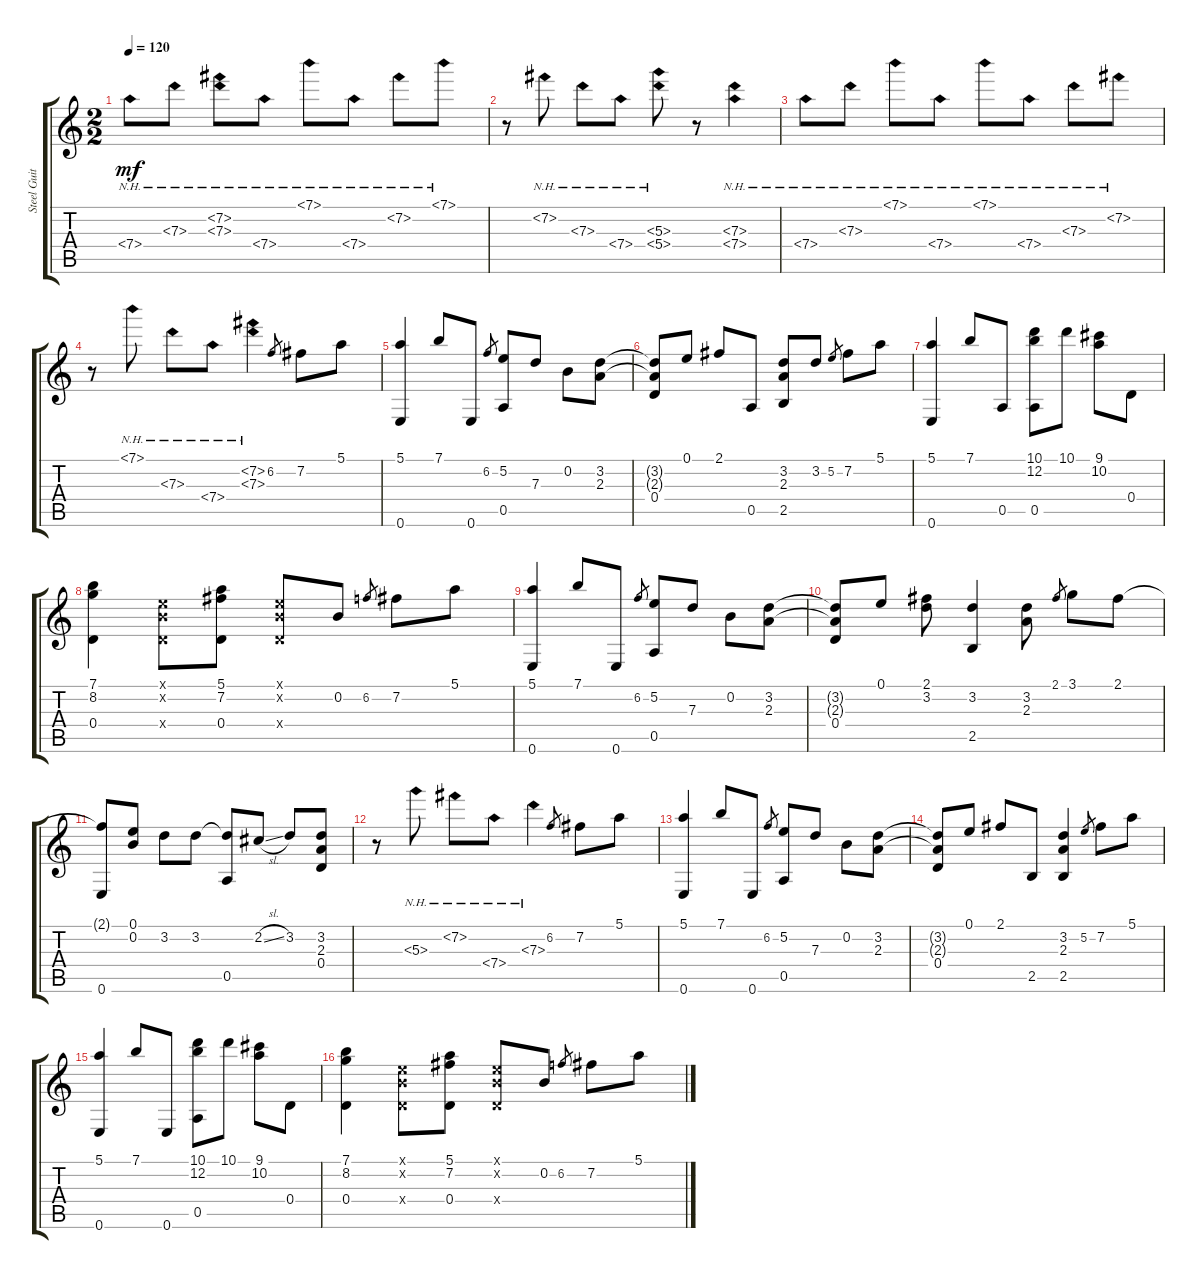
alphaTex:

\track ("Steel Guitar" "Steel Guit") {instrument acousticguitarsteel}
\staff {score tabs}
\tuning (E4 B3 G3 D3 A2 E2) {hide}
\ts (2 2)
\tempo 120
\clef g2
\ks c
7.4{nh}.8{dy mf instrument acousticguitarsteel} 7.3{nh}.8 (7.2{nh} 7.3{nh}).8 7.4{nh}.8 7.1{nh}.8 7.4{nh}.8 7.2{nh}.8 7.1{nh}.8 |
r.8 7.2{nh}.8 7.3{nh}.8 7.4{nh}.8 (5.3{nh} 5.4{nh}).8 r.8 (7.3{nh} 7.4{nh}).4 |
7.4{nh}.8 7.3{nh}.8 7.1{nh}.8 7.4{nh}.8 7.1{nh}.8 7.4{nh}.8 7.3{nh}.8 7.2{nh}.8 |
r.8 7.1{nh}.8 7.3{nh}.8 7.4{nh}.8 (7.2{nh} 7.3{nh}).4 6.2.8{gr} 7.2.8 5.1.8 |
(5.1 0.6).4 7.1.8 0.6.8 6.2.8{gr} (5.2 0.5).8 7.3.8 0.2.8 (3.2 2.3).8 |
(3.2{t} 2.3{t} 0.4).8 0.1.8 2.1.8 0.5.8 (3.2 2.3 2.5).8 3.2.8 5.2.8{gr} 7.2.8 5.1.8 |
(5.1 0.6).4 7.1.8 0.5.8 (10.1 12.2 0.5).8 10.1.8 (9.1 10.2).8 0.4.8 |
(7.1 8.2 0.4).4 (0.1{x} 0.2{x} 0.4{x}).8 (5.1 7.2 0.4).8 (0.1{x} 0.2{x} 0.4{x}).8 0.2.8 6.2.8{gr} 7.2.8 5.1.8 |
(5.1 0.6).4 7.1.8 0.6.8 6.2.8{gr} (5.2 0.5).8 7.3.8 0.2.8 (3.2 2.3).8 |
(3.2{t} 2.3{t} 0.4).8 0.1.8 (2.1 3.2).8 (3.2 2.5).4 (3.2 2.3).8 2.1.8{gr} 3.1.8 2.1.8 |
(2.1{t} 0.6).8 (0.1 0.2).8 3.2.8 3.2.8 (3.2{t} 0.5).8 2.2{sl}.8 3.2.8 (3.2 2.3 0.4).8 |
r.8 5.3{nh}.8 7.2{nh}.8 7.4{nh}.8 7.3{nh}.4 6.2.8{gr} 7.2.8 5.1.8 |
(5.1 0.6).4 7.1.8 0.6.8 6.2.8{gr} (5.2 0.5).8 7.3.8 0.2.8 (3.2 2.3).8 |
(3.2{t} 2.3{t} 0.4).8 0.1.8 2.1.8 2.5.8 (3.2 2.3 2.5).4 5.2.8{gr} 7.2.8 5.1.8 |
(5.1 0.6).4 7.1.8 0.6.8 (10.1 12.2 0.5).8 10.1.8 (9.1 10.2).8 0.4.8 |
(7.1 8.2 0.4).4 (0.1{x} 0.2{x} 0.4{x}).8 (5.1 7.2 0.4).8 (0.1{x} 0.2{x} 0.4{x}).8 0.2.8 6.2.8{gr} 7.2.8 5.1.8
